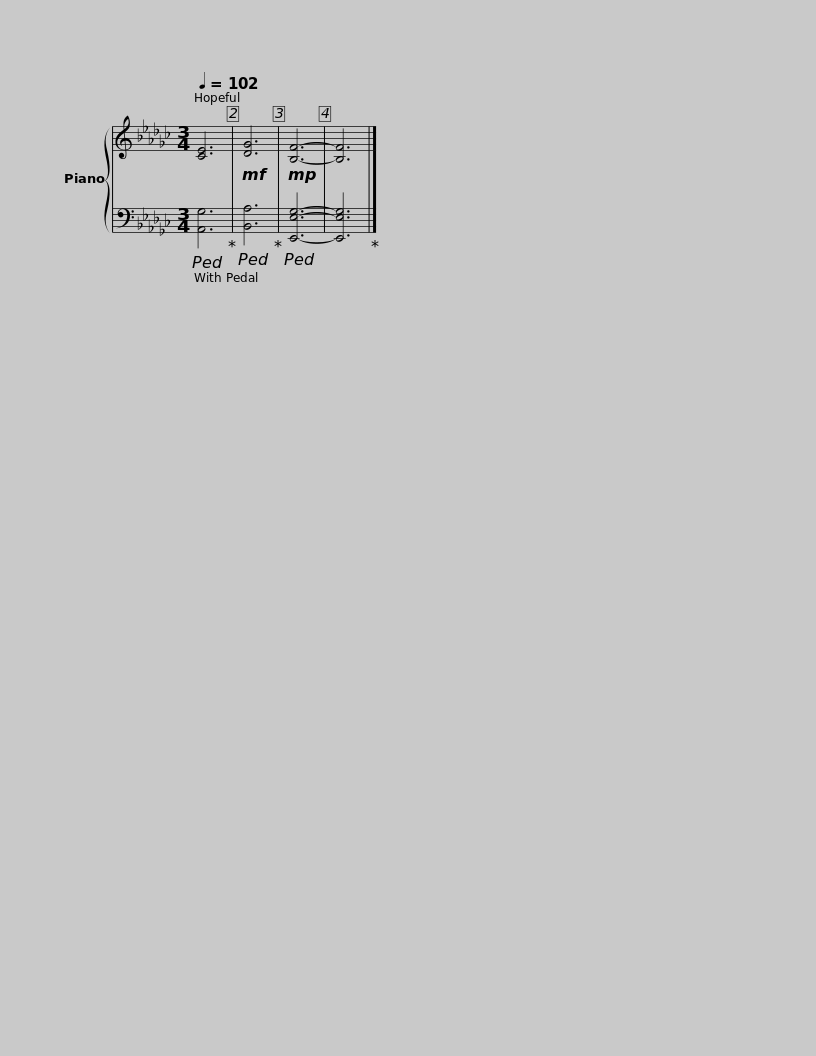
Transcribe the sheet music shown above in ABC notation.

X:1
%%score { 1 | 2 }
L:1/8
Q:1/4=102
M:3/4
I:linebreak $
K:Gb
V:1 treble
V:2 bass
V:1
 [CE]6 |!mf! [DG]6 |!mp! [B,F]6- | [B,F]6 |] %4
V:2
!ped! [A,,G,]6!ped-up! |!ped! [B,,A,]6!ped-up! |!ped! [E,,E,G,]6- | [E,,E,G,]6!ped-up! |] %4
